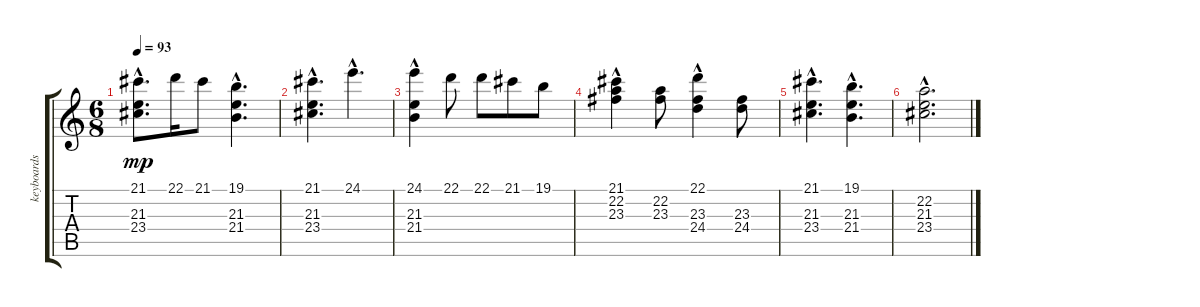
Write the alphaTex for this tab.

\track ("keyboards" "keyboards") {instrument stringensemble1}
\staff {score tabs}
\tuning (E4 B3 G3 D3 A2 E2) {hide}
\ts (6 8)
\tempo 93
\clef g2
\ks c
(21.1{hac} 21.3{hac} 23.4{hac}).8{d dy mp} 22.1.16 21.1.8 (19.1{hac} 21.3{hac} 21.4{hac}).4{d} |
(21.1{hac} 21.3{hac} 23.4{hac}).4{d} 24.1{hac}.4{d} |
(24.1 21.3{hac} 21.4{hac}).4 22.1.8 22.1.8 21.1.8 19.1.8 |
(21.1{hac} 22.2 23.3).4 (22.2 23.3).8 (22.1{hac} 23.3 24.4).4 (23.3 24.4).8 |
(21.1{hac} 21.3{hac} 23.4{hac}).4{d} (19.1{hac} 21.3{hac} 21.4{hac}).4{d} |
(22.2{hac} 21.3{hac} 23.4{hac}).2{d}
